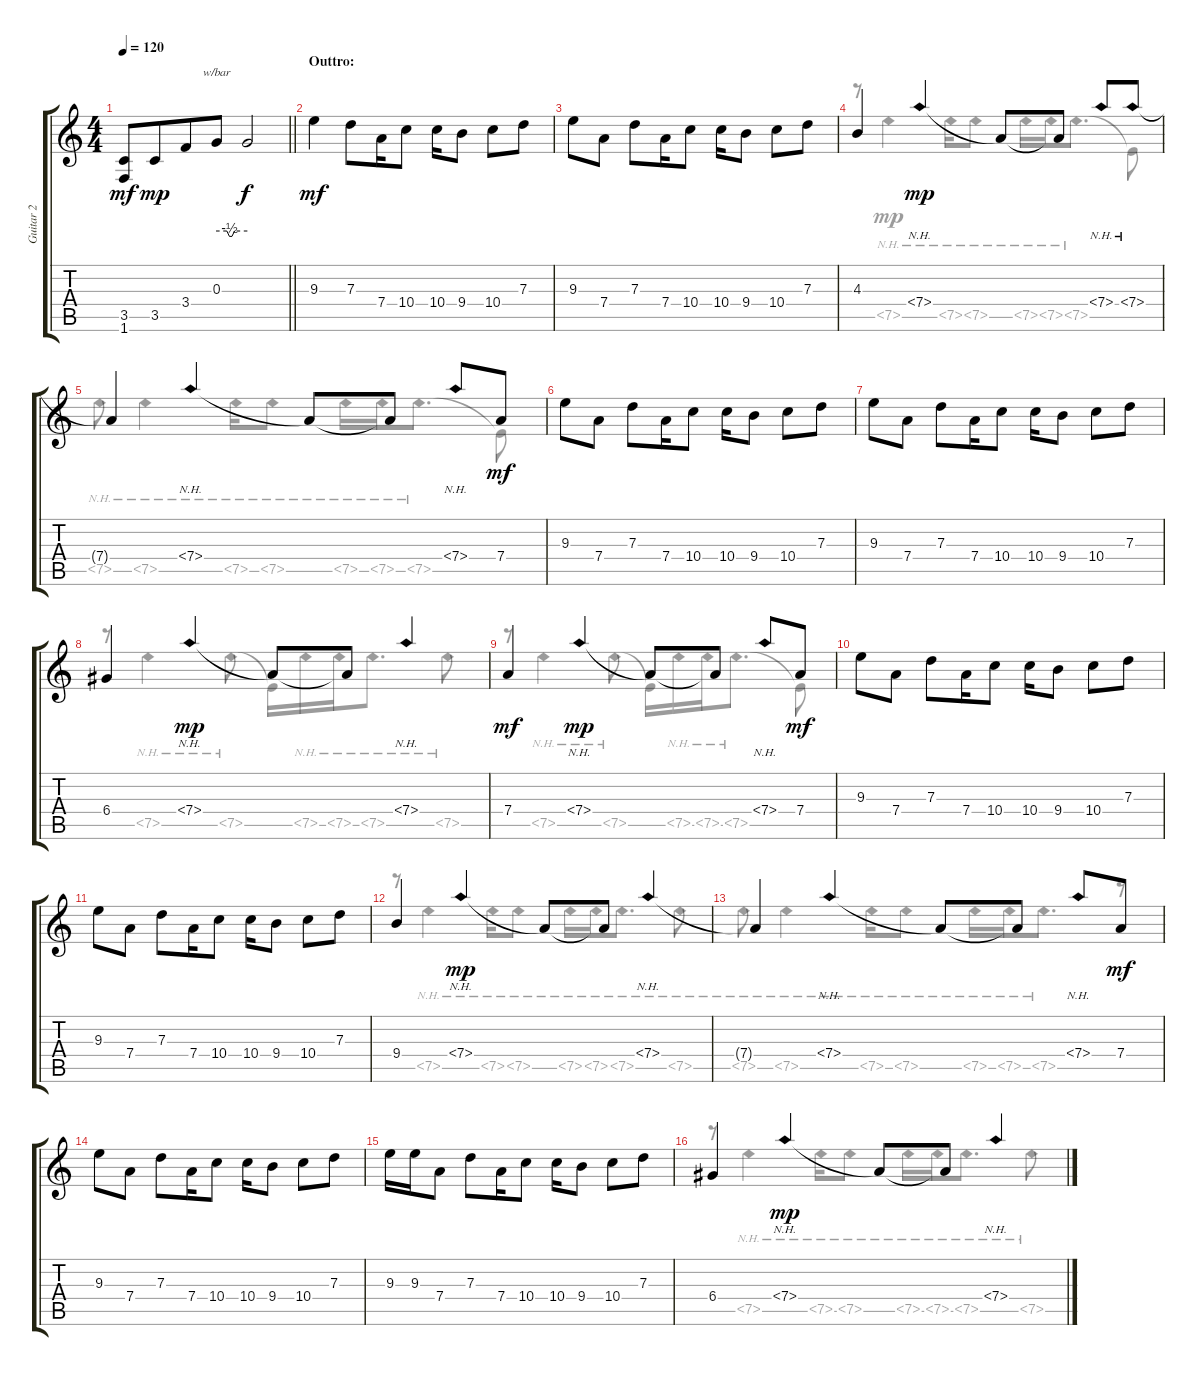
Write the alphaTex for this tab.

\track ("Guitar 2" "Guitar 2") {instrument electricguitarclean}
\staff {score tabs}
\tuning (E4 B3 G3 D3 A2 E2) {hide}
\voice
\ts (4 4)
\tempo 120
\clef g2
\barLineRight lightlight
\ks c
(3.5 1.6).8{dy mf} 3.5.8{dy mp beam merge} 3.4.8 0.3.8{tbe (custom default 0 0 20 0 25 -2 30 -2 35 0 60 0)} 0.3{t}.2{dy f} |
\section ("" "Outtro:")
9.3.4{dy mf volume 7 instrument electricguitarclean} 7.3.8 7.4.16 10.4.8 10.4.16 9.4.8 10.4.8 7.3.8 |
9.3.8 7.4.8 7.3.8 7.4.16 10.4.8 10.4.16 9.4.8 10.4.8 7.3.8 |
4.3.4{beam merge} 7.4{nh}.4{dy mp} 7.4{t}.8 7.4{t}.8 7.4{nh}.8 7.4{nh}.8 |
7.4{t}.4{beam merge} 7.4{nh}.4 7.4{t}.8 7.4{t}.8 7.4{nh}.8 7.4.8{dy mf} |
9.3.8 7.4.8 7.3.8 7.4.16 10.4.8 10.4.16 9.4.8 10.4.8 7.3.8 |
9.3.8 7.4.8 7.3.8 7.4.16 10.4.8 10.4.16 9.4.8 10.4.8 7.3.8 |
6.4.4{beam merge} 7.4{nh}.4{dy mp} 7.4{t}.8 7.4{t}.8 7.4{nh}.4 |
7.4.4{dy mf beam merge} 7.4{nh}.4{dy mp} 7.4{t}.8 7.4{t}.8 7.4{nh}.8 7.4.8{dy mf} |
9.3.8 7.4.8 7.3.8 7.4.16 10.4.8 10.4.16 9.4.8 10.4.8 7.3.8 |
9.3.8 7.4.8 7.3.8 7.4.16 10.4.8 10.4.16 9.4.8 10.4.8 7.3.8 |
9.4.4{beam merge} 7.4{nh}.4{dy mp} 7.4{t}.8 7.4{t}.8 7.4{nh}.4 |
7.4{t}.4{beam merge} 7.4{nh}.4 7.4{t}.8 7.4{t}.8 7.4{nh}.8 7.4.8{dy mf} |
9.3.8 7.4.8 7.3.8 7.4.16 10.4.8 10.4.16 9.4.8 10.4.8 7.3.8 |
9.3.16 9.3.16 7.4.8 7.3.8 7.4.16 10.4.8 10.4.16 9.4.8 10.4.8 7.3.8 |
6.4.4{beam merge} 7.4{nh}.4{dy mp} 7.4{t}.8 7.4{t}.8 7.4{nh}.4
\voice
\clef g2
\ottava regular
\simile none
\barLineRight lightlight
\ks c
|
|
|
r.8 7.5{nh}.4{dy mp} 7.5{nh}.16 7.5{nh}.8 7.5{nh}.16 7.5{nh}.16 7.5{nh}.8{d} 7.5{t}.8 |
7.5{nh}.8 7.5{nh}.4 7.5{nh}.16 7.5{nh}.8 7.5{nh}.16 7.5{nh}.16 7.5{nh}.8{d} 7.5{t}.8 |
|
|
r.8 7.5{nh}.4 7.5{nh}.8 7.5{t}.16 7.5{nh}.16 7.5{nh}.16 7.5{nh}.8{d} 7.5{nh}.8 |
r.8 7.5{nh}.4 7.5{nh}.8 7.5{t}.16 7.5{nh}.16 7.5{nh}.16 7.5{nh}.8{d} 7.5{t}.8 |
|
|
r.8 7.5{nh}.4 7.5{nh}.16 7.5{nh}.8 7.5{nh}.16 7.5{nh}.16 7.5{nh}.8{d} 7.5{nh}.8 |
7.5{nh}.8 7.5{nh}.4 7.5{nh}.16 7.5{nh}.8 7.5{nh}.16 7.5{nh}.16 7.5{nh}.8{d} r.8 |
|
|
r.8 7.5{nh}.4 7.5{nh}.16 7.5{nh}.8 7.5{nh}.16 7.5{nh}.16 7.5{nh}.8{d} 7.5{nh}.8
